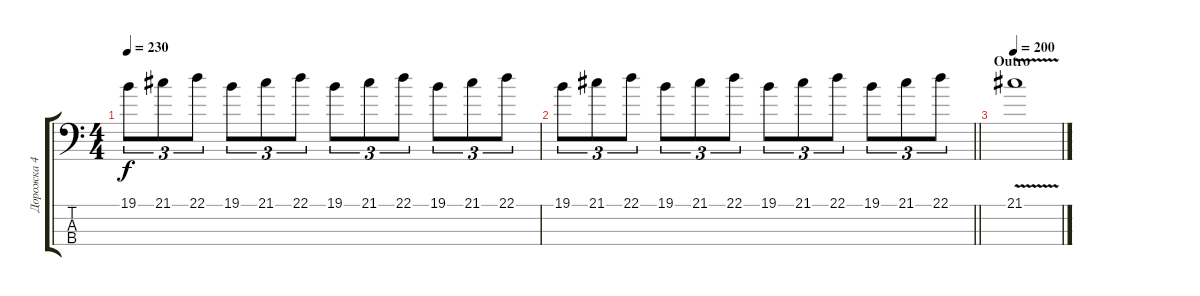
\track ("Дорожка 4" "Дорожка 4") {instrument electricbassfinger}
\staff {score tabs}
\tuning (E2 B1 Gb1 Db1) {hide}
\ts (4 4)
\tempo 230
\clef f4
\ks c
19.1.8{tu (3 2) dy f} 21.1.8{tu (3 2)} 22.1.8{tu (3 2)} 19.1.8{tu (3 2)} 21.1.8{tu (3 2)} 22.1.8{tu (3 2)} 19.1.8{tu (3 2)} 21.1.8{tu (3 2)} 22.1.8{tu (3 2)} 19.1.8{tu (3 2)} 21.1.8{tu (3 2)} 22.1.8{tu (3 2)} |
\barLineRight lightlight
19.1.8{tu (3 2)} 21.1.8{tu (3 2)} 22.1.8{tu (3 2)} 19.1.8{tu (3 2)} 21.1.8{tu (3 2)} 22.1.8{tu (3 2)} 19.1.8{tu (3 2)} 21.1.8{tu (3 2)} 22.1.8{tu (3 2)} 19.1.8{tu (3 2)} 21.1.8{tu (3 2)} 22.1.8{tu (3 2)} |
\section ("" "Outro")
\tempo 200
21.1{v}.1
